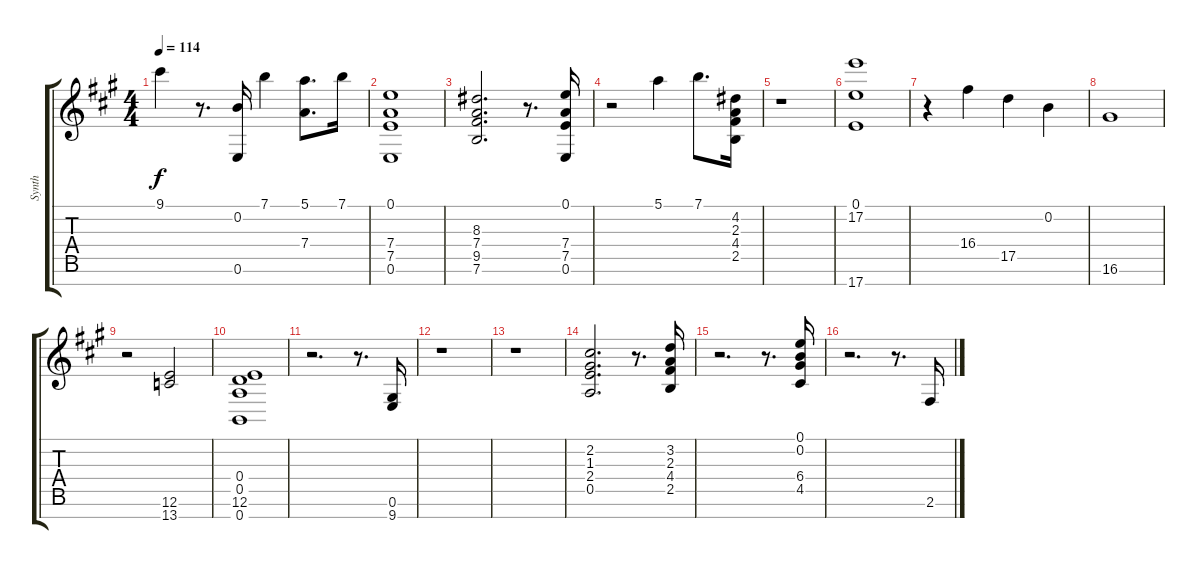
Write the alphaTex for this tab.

\track ("Synth" "Synth") {instrument overdrivenguitar}
\staff {score tabs}
\tuning (E4 B3 G3 D3 A2 E2 B1) {hide}
\ts (4 4)
\tempo 114
\clef g2
\ks a
9.1.4{dy f} r.8{d} (0.2 0.6).16 7.1.4 (5.1 7.4).8{d} 7.1.16 |
(0.1 7.4 7.5 0.6).1 |
(8.3 7.4 9.5 7.6).2{d} r.8{d} (0.1 7.4 7.5 0.6).16 |
r.2 5.1.4 7.1.8{d} (4.2 2.3 4.4 2.5).16 |
r.1 |
(0.1 17.2 17.7).1 |
r.4 16.4.4 17.5.4 0.2.4 |
16.6.1 |
r.2 (12.6 13.7).2 |
(0.4 0.5 12.6 0.7).1 |
r.2{d} r.8{d} (0.6 9.7).16 |
r.1 |
r.1 |
(2.2 1.3 2.4 0.5).2{d} r.8{d} (3.2 2.3 4.4 2.5).16 |
r.2{d} r.8{d} (0.1 0.2 6.4 4.5).16 |
r.2{d} r.8{d} 2.6.16
